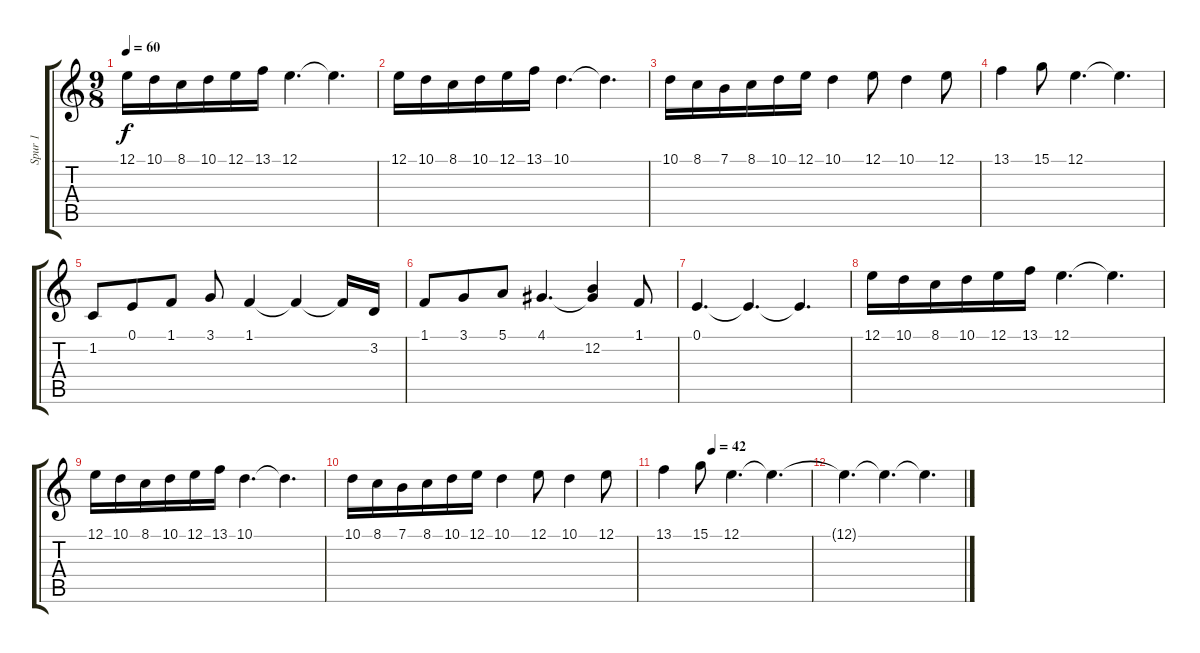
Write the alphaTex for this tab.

\track ("Spur 1" "Spur 1") {instrument acousticgrandpiano}
\staff {score tabs}
\tuning (E4 B3 G3 D3 A2 E2) {hide}
\ts (9 8)
\tempo 60
\clef g2
\ks c
12.1.16{dy f} 10.1.16 8.1.16 10.1.16 12.1.16 13.1.16 12.1.4{d} 12.1{t}.4{d} |
12.1.16 10.1.16 8.1.16 10.1.16 12.1.16 13.1.16 10.1.4{d} 10.1{t}.4{d} |
10.1.16 8.1.16 7.1.16 8.1.16 10.1.16 12.1.16 10.1.4 12.1.8 10.1.4 12.1.8 |
13.1.4 15.1.8 12.1.4{d} 12.1{t}.4{d} |
1.2.8 0.1.8 1.1.8 3.1.8 1.1.4 1.1{t}.4 1.1{t}.16 3.2.16 |
1.1.8 3.1.8 5.1.8 4.1.4{d} (4.1{t} 12.2).4 1.1.8 |
0.1.4{d} 0.1{t}.4{d} 0.1{t}.4{d} |
12.1.16 10.1.16 8.1.16 10.1.16 12.1.16 13.1.16 12.1.4{d} 12.1{t}.4{d} |
12.1.16 10.1.16 8.1.16 10.1.16 12.1.16 13.1.16 10.1.4{d} 10.1{t}.4{d} |
10.1.16 8.1.16 7.1.16 8.1.16 10.1.16 12.1.16 10.1.4 12.1.8 10.1.4 12.1.8 |
\tempo (42 0.3333333333333333)
13.1.4 15.1.8 12.1.4{d} 12.1{t}.4{d} |
12.1{t}.4{d} 12.1{t}.4{d} 12.1{t}.4{d}
